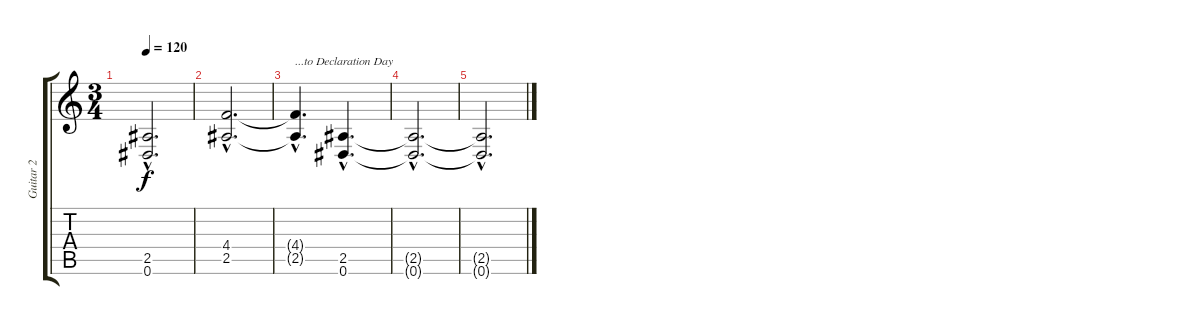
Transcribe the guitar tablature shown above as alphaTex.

\track ("Guitar 2" "Guitar 2") {instrument distortionguitar}
\staff {score tabs}
\tuning (Eb4 Bb3 Gb3 Db3 Ab2 Eb2) {hide}
\ts (3 4)
\tempo 120
\clef g2
\ks c
(2.5{hac t} 0.6{hac t}).2{d dy f} |
(4.4{hac} 2.5{hac}).2{d} |
(4.4{hac t} 2.5{hac t}).4{d txt "...to Declaration Day"} (2.5{hac} 0.6{hac}).4{d} |
(2.5{hac t} 0.6{hac t}).2{d} |
(2.5{hac t} 0.6{hac t}).2{d}
